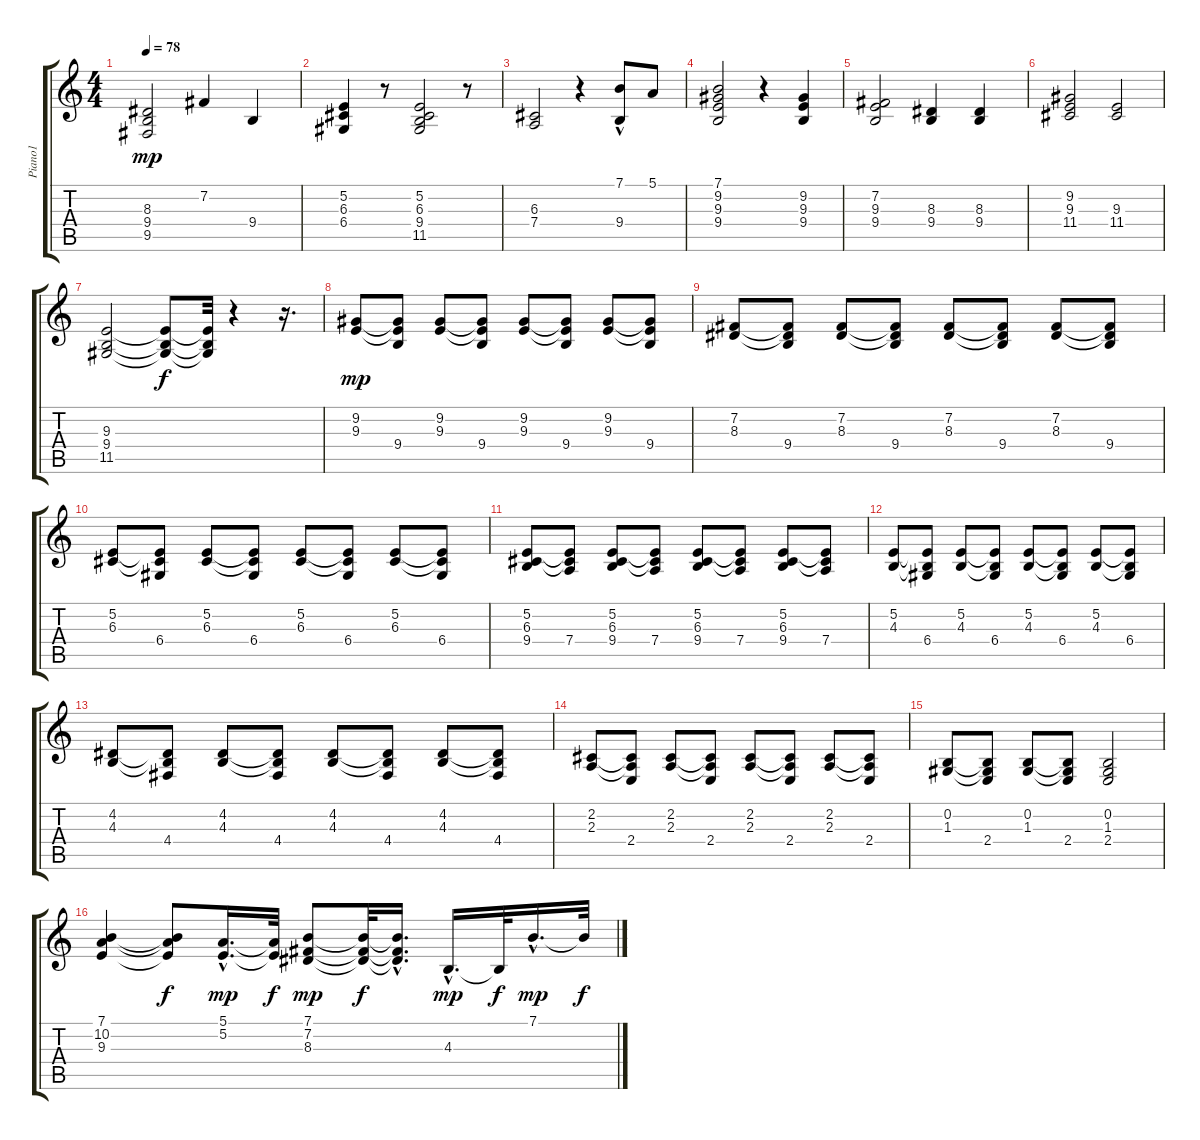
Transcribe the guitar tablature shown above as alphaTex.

\track ("Piano1" "Piano1") {instrument brightacousticpiano}
\staff {score tabs}
\tuning (E4 B3 G3 D3 A2 E2) {hide}
\ts (4 4)
\tempo 78
\clef g2
\ks c
(8.3 9.4 9.5).2{dy mp} 7.2.4 9.4.4 |
(5.2 6.3 6.4).4 r.8 (5.2 6.3 9.4 11.5).2 r.8 |
(6.3 7.4).2 r.4 (7.1 9.4{hac}).8 5.1.8 |
(7.1 9.2 9.3 9.4).2 r.4 (9.2 9.3 9.4).4 |
(7.2 9.3 9.4).2 (8.3 9.4).4 (8.3 9.4).4 |
(9.2 9.3 11.4).2 (9.3 11.4).2 |
(9.3 9.4 11.5).2 (9.3{t} 9.4{t} 11.5{t}).8{dy f} (9.3{t} 9.4{t} 11.5{t}).32 r.4 r.16{d} |
(9.2 9.3).8{dy mp} (9.2{t} 9.3{t} 9.4).8 (9.2 9.3).8 (9.2{t} 9.3{t} 9.4).8 (9.2 9.3).8 (9.2{t} 9.3{t} 9.4).8 (9.2 9.3).8 (9.2{t} 9.3{t} 9.4).8 |
(7.2 8.3).8 (7.2{t} 8.3{t} 9.4).8 (7.2 8.3).8 (7.2{t} 8.3{t} 9.4).8 (7.2 8.3).8 (7.2{t} 8.3{t} 9.4).8 (7.2 8.3).8 (7.2{t} 8.3{t} 9.4).8 |
(5.2 6.3).8 (5.2{t} 6.3{t} 6.4).8 (5.2 6.3).8 (5.2{t} 6.3{t} 6.4).8 (5.2 6.3).8 (5.2{t} 6.3{t} 6.4).8 (5.2 6.3).8 (5.2{t} 6.3{t} 6.4).8 |
(5.2 6.3 9.4).8 (5.2{t} 6.3{t} 7.4).8 (5.2 6.3 9.4).8 (5.2{t} 6.3{t} 7.4).8 (5.2 6.3 9.4).8 (5.2{t} 6.3{t} 7.4).8 (5.2 6.3 9.4).8 (5.2{t} 6.3{t} 7.4).8 |
(5.2 4.3).8 (5.2{t} 4.3{t} 6.4).8 (5.2 4.3).8 (5.2{t} 4.3{t} 6.4).8 (5.2 4.3).8 (5.2{t} 4.3{t} 6.4).8 (5.2 4.3).8 (5.2{t} 4.3{t} 6.4).8 |
(4.2 4.3).8 (4.2{t} 4.3{t} 4.4).8 (4.2 4.3).8 (4.2{t} 4.3{t} 4.4).8 (4.2 4.3).8 (4.2{t} 4.3{t} 4.4).8 (4.2 4.3).8 (4.2{t} 4.3{t} 4.4).8 |
(2.2 2.3).8 (2.2{t} 2.3{t} 2.4).8 (2.2 2.3).8 (2.2{t} 2.3{t} 2.4).8 (2.2 2.3).8 (2.2{t} 2.3{t} 2.4).8 (2.2 2.3).8 (2.2{t} 2.3{t} 2.4).8 |
(0.2 1.3).8 (0.2{t} 1.3{t} 2.4).8 (0.2 1.3).8 (0.2{t} 1.3{t} 2.4).8 (0.2 1.3 2.4).2 |
(7.1 10.2 9.3).4 (7.1{t} 10.2{t} 9.3{t}).8{dy f} (5.1{hac} 5.2{hac}).16{d dy mp} (5.1{t} 5.2{t}).32{dy f} (7.1 7.2 8.3).8{dy mp} (7.1{t} 7.2{t} 8.3{t}).32{dy f} (7.1{hac t} 7.2{hac t} 8.3{hac t}).16{d} 4.3{hac}.16{d dy mp} 4.3{t}.32{dy f} 7.1{hac}.16{d dy mp} 7.1{t}.32{dy f}
